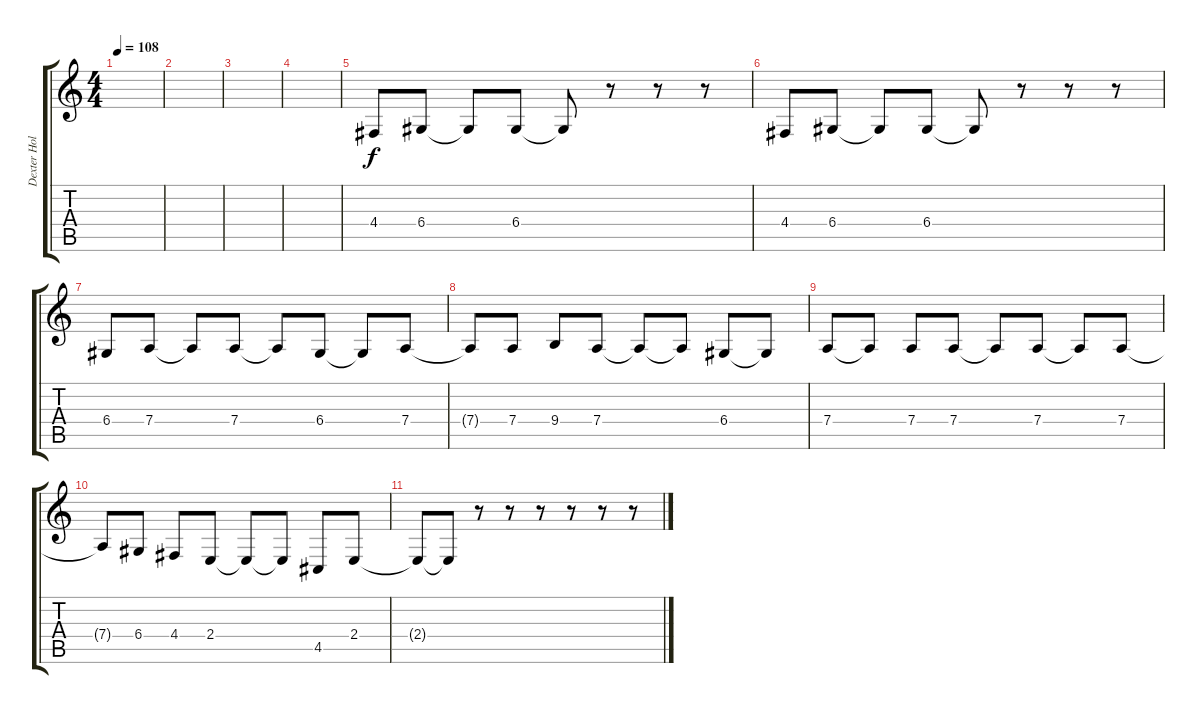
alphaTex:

\track ("Dexter Holland - Vocals" "Dexter Hol") {instrument tenorsax}
\staff {score tabs}
\tuning (E4 B3 G3 D3 A2 E2) {hide}
\ts (4 4)
\tempo 108
\clef g2
\ks c
|
|
|
|
4.4.8 6.4.8 6.4{t}.8 6.4.8 6.4{t}.8 r.8 r.8 r.8 |
4.4.8 6.4.8 6.4{t}.8 6.4.8 6.4{t}.8 r.8 r.8 r.8 |
6.4.8 7.4.8 7.4{t}.8 7.4.8 7.4{t}.8 6.4.8 6.4{t}.8 7.4.8 |
7.4{t}.8 7.4.8 9.4.8 7.4.8 7.4{t}.8 7.4{t}.8 6.4.8 6.4{t}.8 |
7.4.8 7.4{t}.8 7.4.8 7.4.8 7.4{t}.8 7.4.8 7.4{t}.8 7.4.8 |
7.4{t}.8 6.4.8 4.4.8 2.4.8 2.4{t}.8 2.4{t}.8 4.5.8 2.4.8 |
2.4{t}.8 2.4{t}.8 r.8 r.8 r.8 r.8 r.8 r.8
